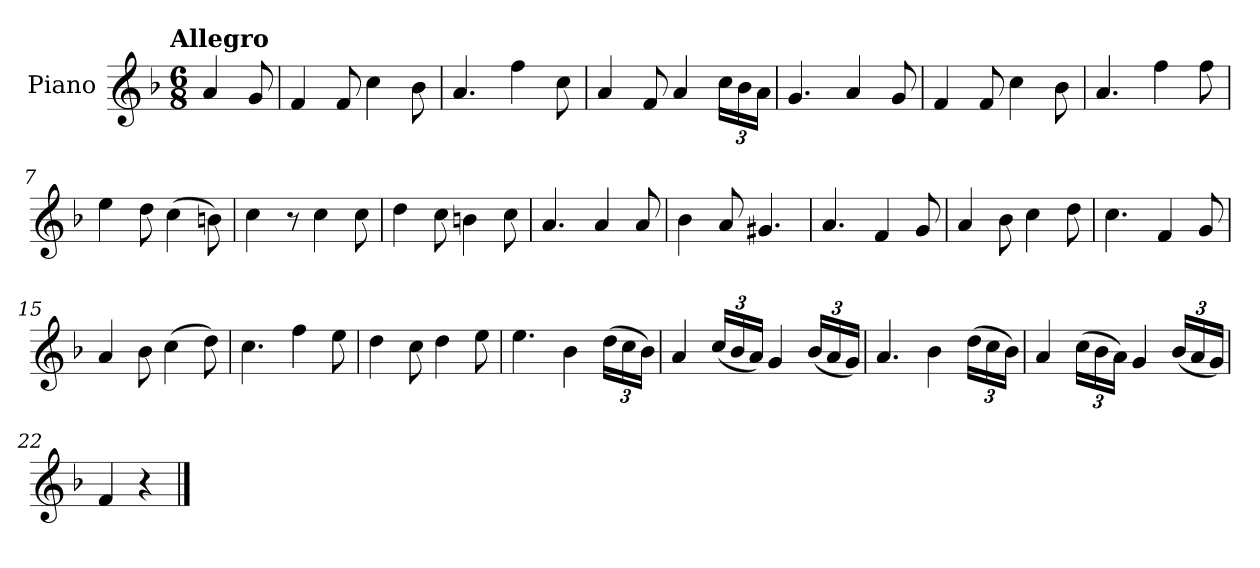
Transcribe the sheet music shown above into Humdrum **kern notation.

**kern
*part1
*staff1
*I"Piano
*I'Pno.
*clefG2
*k[b-]
!!LO:TX:omd:t=Allegro
*M6/8
*MM144
=
4a/
8g/
=1
4f/
8f/
4cc\
8b-\
=2
4.a/
4ff\
8cc\
=3
4a/
8f/
4a/
*Xbrackettup
24cc\LL
24b-\
24a\JJ
=4
4.g/
4a/
8g/
!!LO:LB:g=z
=5
4f/
8f/
4cc\
8b-\
=6
4.a/
4ff\
8ff\
=7
4ee\
8dd\
(>4cc\
8bn\)
=8
4cc\
8r
4cc\
8cc\
=9
4dd\
8cc\
4bn\
8cc\
!!LO:LB:g=z
=10
4.a/
4a/
8a/
=11
4b-\
8a/
4.g#X/
=12
4.a/
4f/
8g/
=13
4a/
8b-\
4cc\
8dd\
=14
4.cc\
4f/
8g/
!!LO:LB:g=z
=15
4a/
8b-\
(>4cc\
8dd\)
=16
4.cc\
4ff\
8ee\
=17
4dd\
8cc\
4dd\
8ee\
=18
4.ee\
4b-\
(>24dd\LL
24cc\
24b-\JJ)
=19
4a/
(<24cc/LL
24b-/
24a/JJ)
4g/
(<24b-/LL
24a/
24g/JJ)
!!LO:LB:g=z
=20
4.a/
4b-\
(>24dd\LL
24cc\
24b-\JJ)
=21
4a/
(>24cc\LL
24b-\
24a\JJ)
4g/
(<24b-/LL
24a/
24g/JJ)
=22
4f/
4r
==
*-
